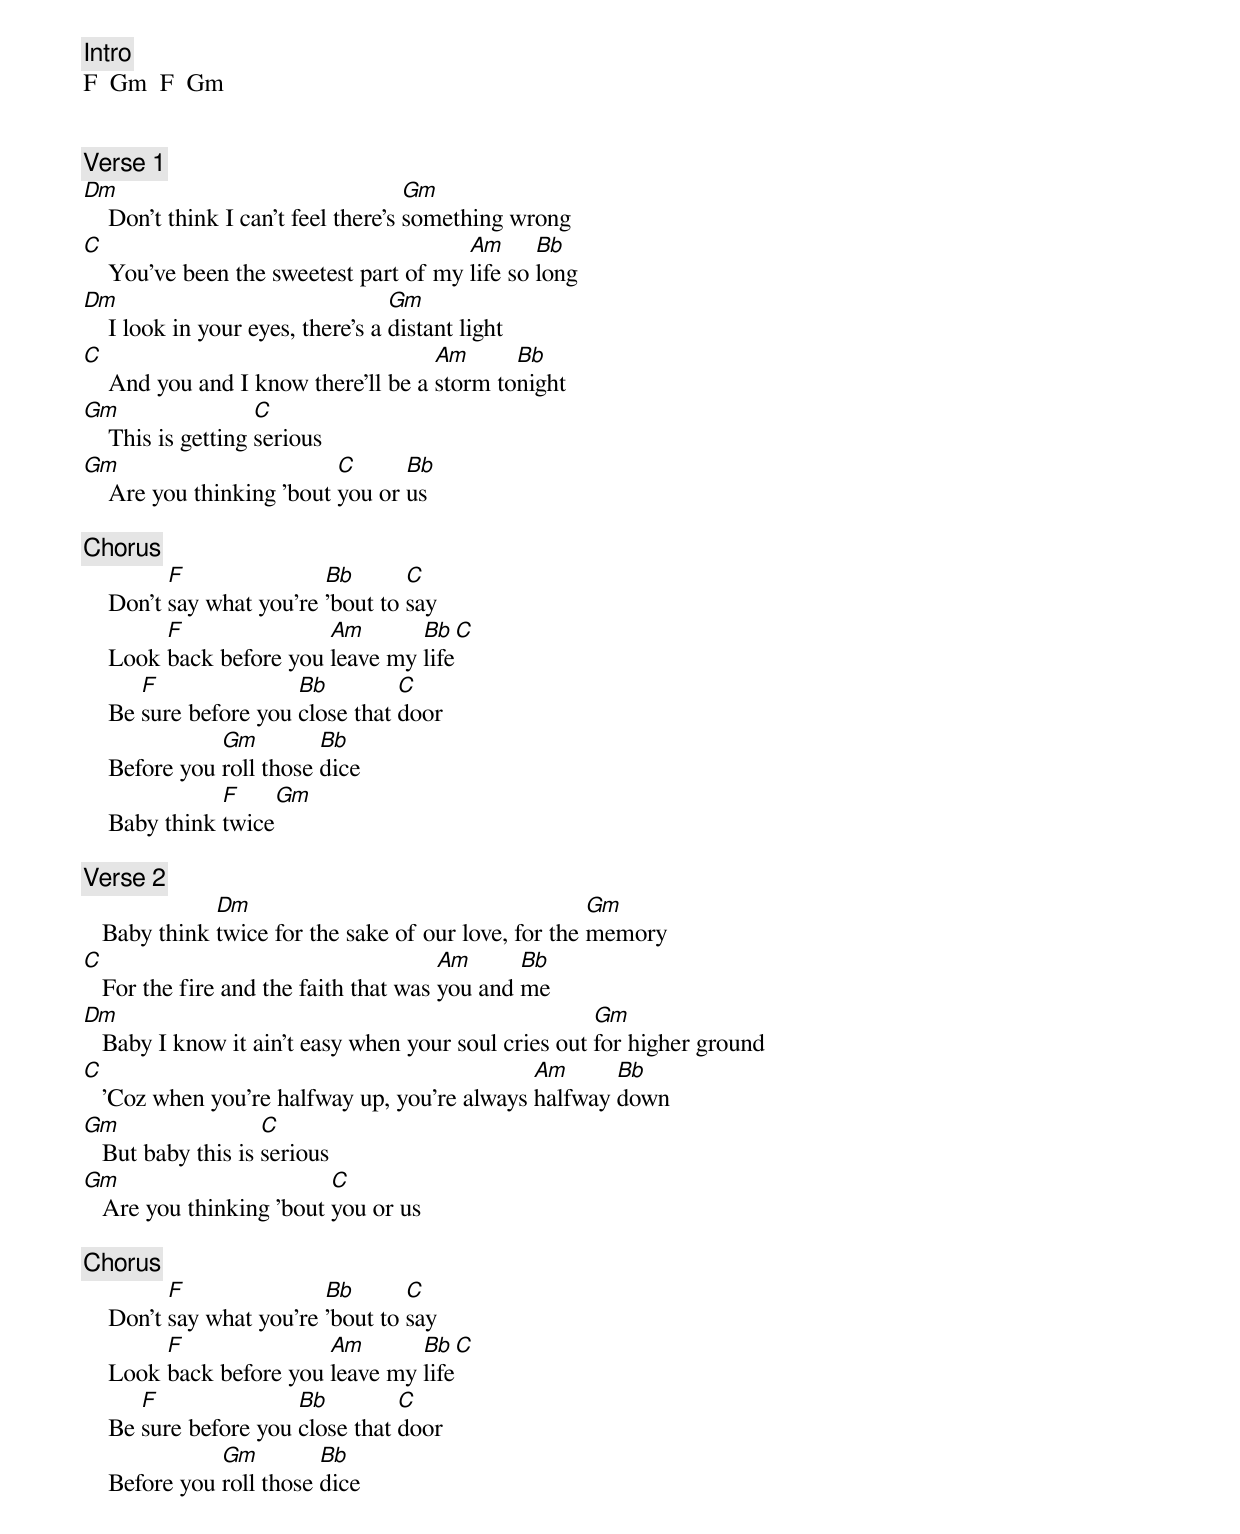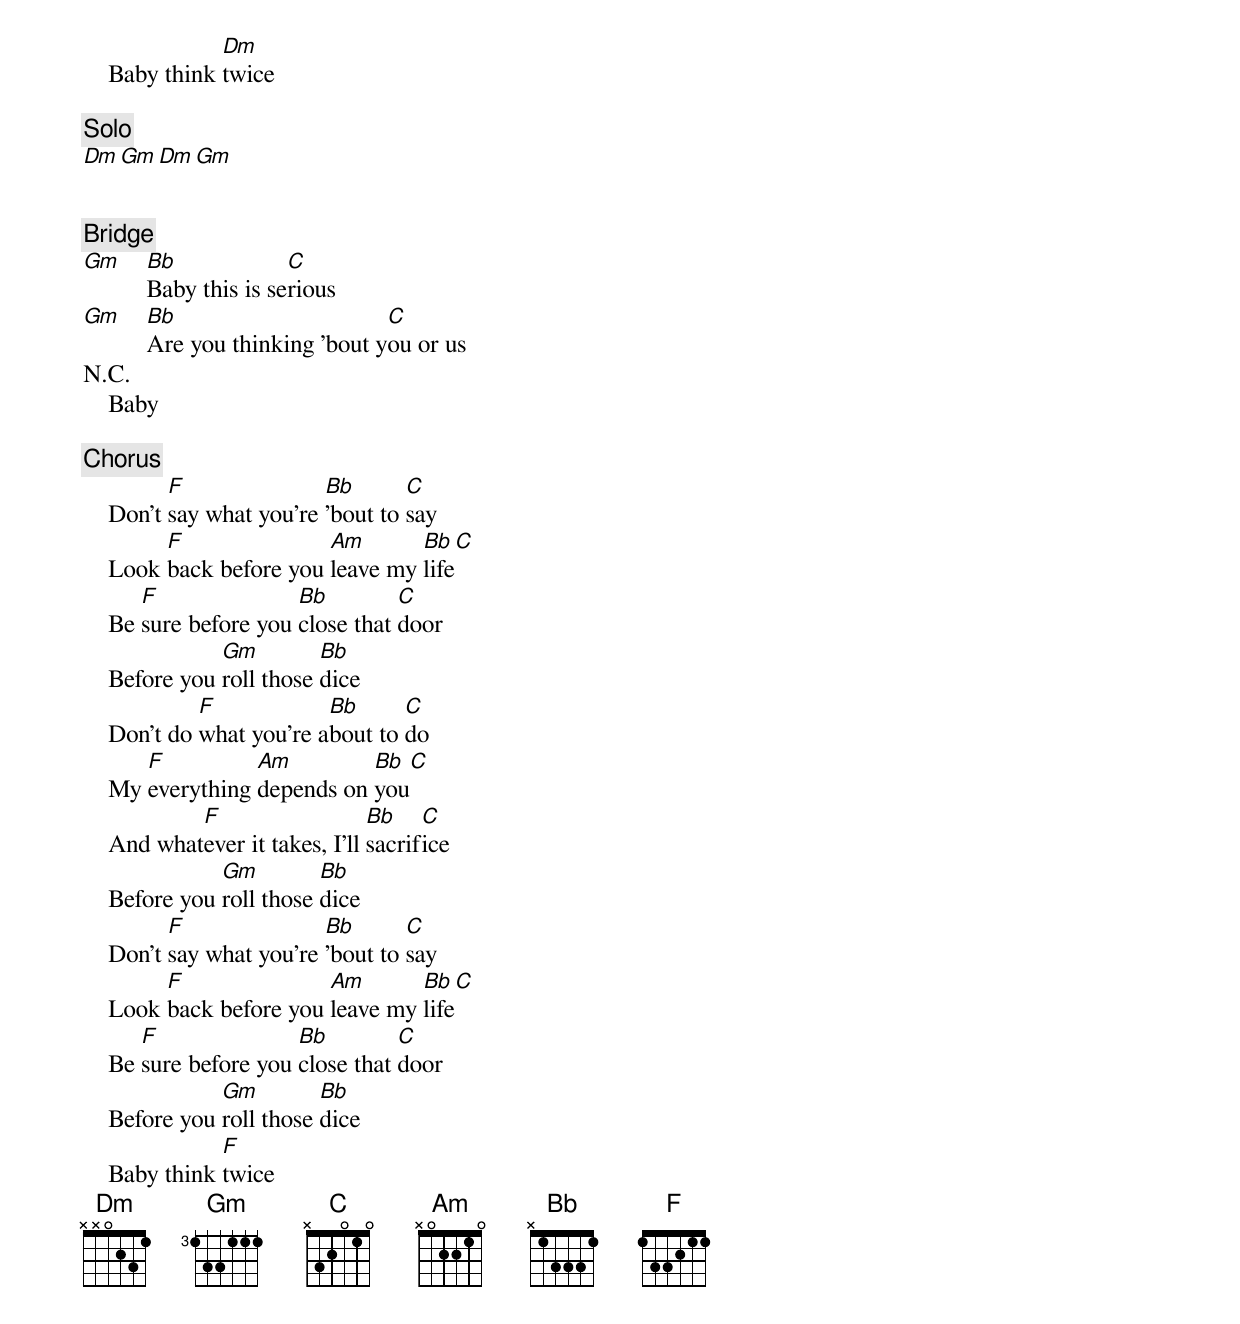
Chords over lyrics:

[Intro]
F  Gm  F  Gm


[Verse 1]
Dm                                   Gm
    Don't think I can't feel there's something wrong
C                                       Am      Bb
    You've been the sweetest part of my life so long
Dm                                 Gm
    I look in your eyes, there's a distant light
C                                    Am      Bb
    And you and I know there'll be a storm tonight
Gm                  C
    This is getting serious
Gm                         C      Bb
    Are you thinking 'bout you or us

[Chorus]
          F               Bb       C
    Don't say what you're 'bout to say
         F               Am       Bb   C
    Look back before you leave my life
       F               Bb         C
    Be sure before you close that door
               Gm         Bb
    Before you roll those dice
               F      Gm
    Baby think twice

[Verse 2]
              Dm                                      Gm
   Baby think twice for the sake of our love, for the memory
C                                      Am      Bb
   For the fire and the faith that was you and me
Dm                                                    Gm
   Baby I know it ain't easy when your soul cries out for higher ground
C                                             Am      Bb
   'Coz when you're halfway up, you're always halfway down
Gm                  C
   But baby this is serious
Gm                        C
   Are you thinking 'bout you or us

[Chorus]
          F               Bb       C
    Don't say what you're 'bout to say
         F               Am       Bb   C
    Look back before you leave my life
       F               Bb         C
    Be sure before you close that door
               Gm         Bb
    Before you roll those dice
               Dm
    Baby think twice

[Solo]
Dm  Gm  Dm  Gm


[Bridge]
Gm  Bb             C
    Baby this is serious
Gm  Bb                      C
    Are you thinking 'bout you or us
N.C.
    Baby

[Chorus]
          F               Bb       C
    Don't say what you're 'bout to say
         F               Am       Bb   C
    Look back before you leave my life
       F               Bb         C
    Be sure before you close that door
               Gm         Bb
    Before you roll those dice
             F            Bb      C
    Don't do what you're about to do
       F          Am         Bb  C
    My everything depends on you
            F                   Bb    C
    And whatever it takes, I'll sacrifice
               Gm         Bb
    Before you roll those dice
          F               Bb       C
    Don't say what you're 'bout to say
         F               Am       Bb   C
    Look back before you leave my life
       F               Bb         C
    Be sure before you close that door
               Gm         Bb
    Before you roll those dice
               F
    Baby think twice
